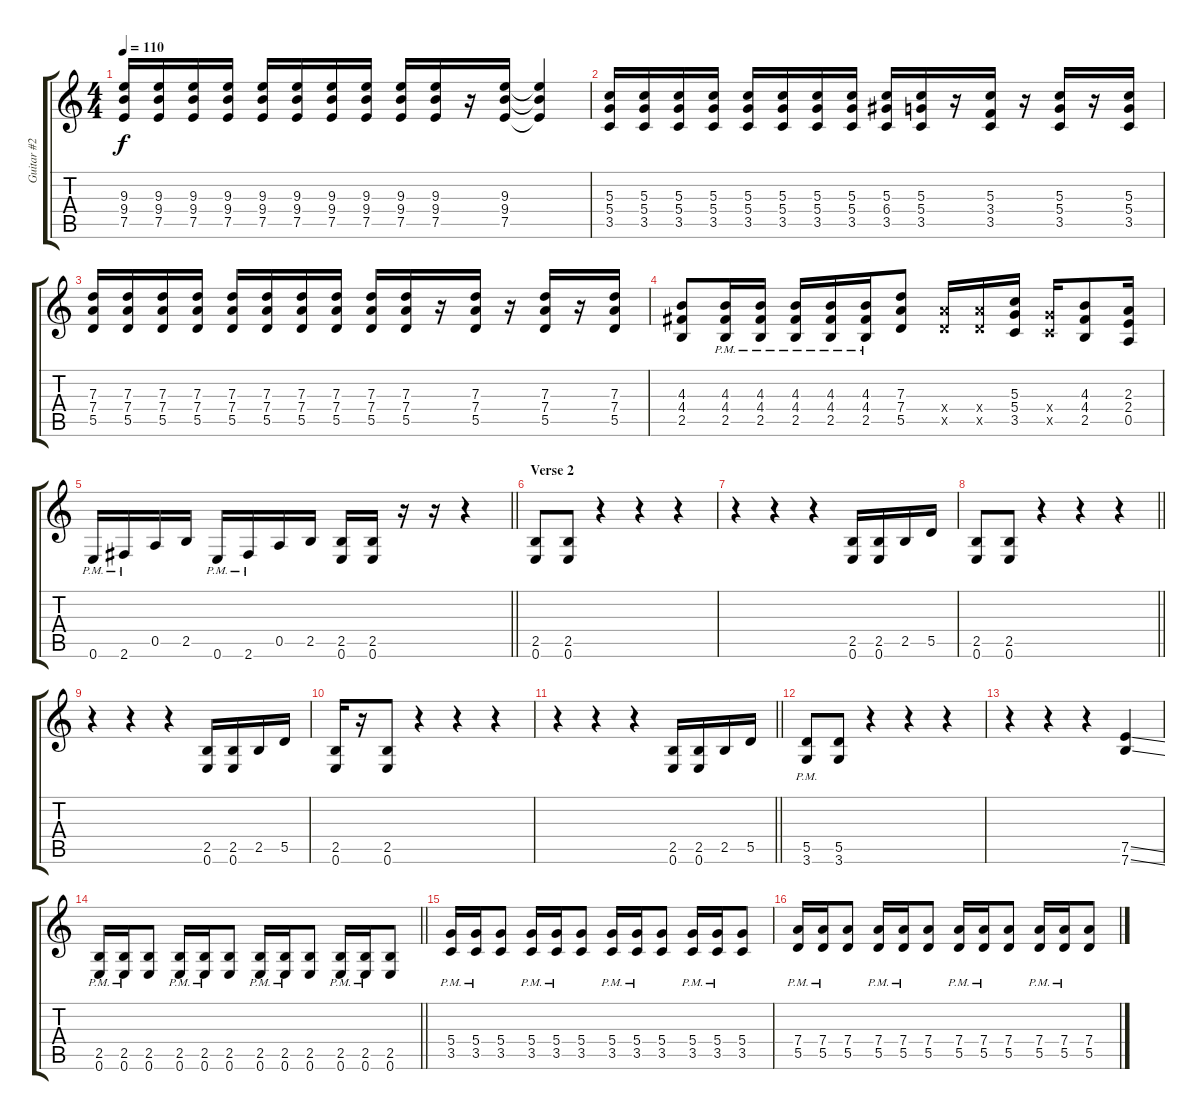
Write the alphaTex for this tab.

\track ("Guitar #2" "Guitar #2") {instrument overdrivenguitar}
\staff {score tabs}
\tuning (E4 B3 G3 D3 A2 E2) {hide}
\ts (4 4)
\tempo 110
\clef g2
\ks c
(9.3 9.4 7.5).16{dy f} (9.3 9.4 7.5).16 (9.3 9.4 7.5).16 (9.3 9.4 7.5).16 (9.3 9.4 7.5).16 (9.3 9.4 7.5).16 (9.3 9.4 7.5).16 (9.3 9.4 7.5).16 (9.3 9.4 7.5).16 (9.3 9.4 7.5).16 r.16 (9.3 9.4 7.5).16 (9.3{t} 9.4{t} 7.5{t}).4 |
(5.3 5.4 3.5).16 (5.3 5.4 3.5).16 (5.3 5.4 3.5).16 (5.3 5.4 3.5).16 (5.3 5.4 3.5).16 (5.3 5.4 3.5).16 (5.3 5.4 3.5).16 (5.3 5.4 3.5).16 (5.3 6.4 3.5).16 (5.3 5.4 3.5).16 r.16 (5.3 3.4 3.5).16 r.16 (5.3 5.4 3.5).16 r.16 (5.3 5.4 3.5).16 |
(7.3 7.4 5.5).16 (7.3 7.4 5.5).16 (7.3 7.4 5.5).16 (7.3 7.4 5.5).16 (7.3 7.4 5.5).16 (7.3 7.4 5.5).16 (7.3 7.4 5.5).16 (7.3 7.4 5.5).16 (7.3 7.4 5.5).16 (7.3 7.4 5.5).16 r.16 (7.3 7.4 5.5).16 r.16 (7.3 7.4 5.5).16 r.16 (7.3 7.4 5.5).16 |
(4.3 4.4 2.5).8 (4.3{pm} 4.4{pm} 2.5{pm}).16 (4.3{pm} 4.4{pm} 2.5{pm}).16 (4.3{pm} 4.4{pm} 2.5{pm}).16 (4.3{pm} 4.4{pm} 2.5{pm}).16 (4.3{pm} 4.4{pm} 2.5{pm}).16 (7.3 7.4 5.5).8 (7.4{x} 5.5{x}).16 (7.4{x} 5.5{x}).16 (5.3 5.4 3.5).16 (5.4{x} 3.5{x}).16 (4.3 4.4 2.5).8 (2.3 2.4 0.5).16 |
\barLineRight lightlight
0.6{pm}.16 2.6{pm}.16 0.5.16 2.5.16 0.6{pm}.16 2.6{pm}.16 0.5.16 2.5.16 (2.5 0.6).16 (2.5 0.6).16 r.16 r.16 r.4 |
\section ("" "Verse 2")
(2.5 0.6).8 (2.5 0.6).8 r.4 r.4 r.4 |
r.4 r.4 r.4 (2.5 0.6).16 (2.5 0.6).16 2.5.16 5.5.16 |
\barLineRight lightlight
(2.5 0.6).8 (2.5 0.6).8 r.4 r.4 r.4 |
r.4 r.4 r.4 (2.5 0.6).16 (2.5 0.6).16 2.5.16 5.5.16 |
(2.5 0.6).16 r.16 (2.5 0.6).8 r.4 r.4 r.4 |
\barLineRight lightlight
r.4 r.4 r.4 (2.5 0.6).16 (2.5 0.6).16 2.5.16 5.5.16 |
(5.5{pm} 3.6{pm}).8 (5.5 3.6).8 r.4 r.4 r.4 |
r.4 r.4 r.4 (7.5{ss} 7.6{ss}).4 |
\barLineRight lightlight
(2.5{pm} 0.6{pm}).16 (2.5{pm} 0.6{pm}).16 (2.5 0.6).8 (2.5{pm} 0.6{pm}).16 (2.5{pm} 0.6{pm}).16 (2.5 0.6).8 (2.5{pm} 0.6{pm}).16 (2.5{pm} 0.6{pm}).16 (2.5 0.6).8 (2.5{pm} 0.6{pm}).16 (2.5{pm} 0.6{pm}).16 (2.5 0.6).8 |
(5.4{pm} 3.5{pm}).16 (5.4{pm} 3.5{pm}).16 (5.4 3.5).8 (5.4{pm} 3.5{pm}).16 (5.4{pm} 3.5{pm}).16 (5.4 3.5).8 (5.4{pm} 3.5{pm}).16 (5.4{pm} 3.5{pm}).16 (5.4 3.5).8 (5.4{pm} 3.5{pm}).16 (5.4{pm} 3.5{pm}).16 (5.4 3.5).8 |
(7.4{pm} 5.5{pm}).16 (7.4{pm} 5.5{pm}).16 (7.4 5.5).8 (7.4{pm} 5.5{pm}).16 (7.4{pm} 5.5{pm}).16 (7.4 5.5).8 (7.4{pm} 5.5{pm}).16 (7.4{pm} 5.5{pm}).16 (7.4 5.5).8 (7.4{pm} 5.5{pm}).16 (7.4{pm} 5.5{pm}).16 (7.4 5.5).8
